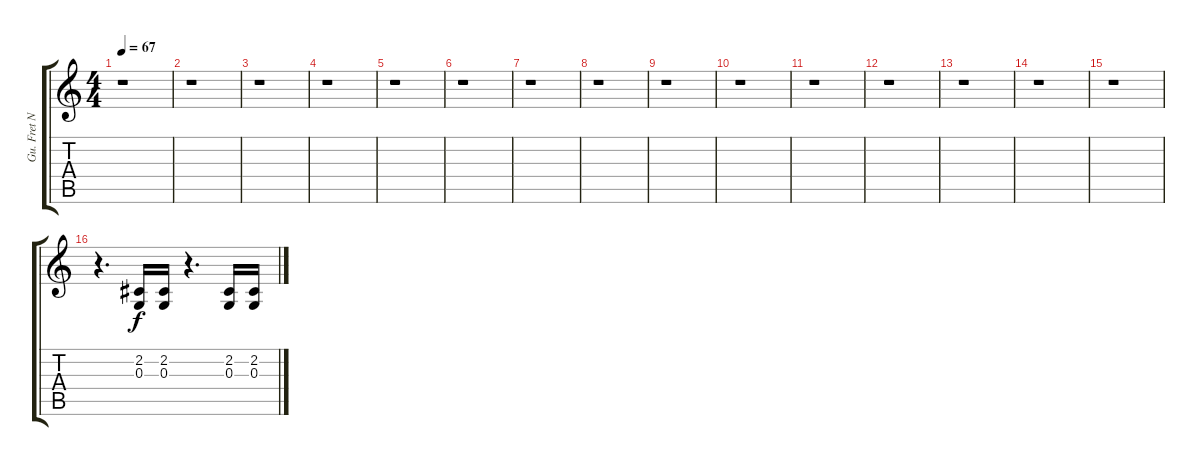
\track ("Gu. Fret Noise" "Gu. Fret N") {instrument guitarfretnoise}
\staff {score tabs}
\tuning (E4 B3 G3 D3 A2 E2) {hide}
\ts (4 4)
\tempo 67
\clef g2
\ks c
r.1{dy f} |
r.1 |
r.1 |
r.1 |
r.1 |
r.1 |
r.1 |
r.1 |
r.1 |
r.1 |
r.1 |
r.1 |
r.1 |
r.1 |
r.1 |
r.4{d} (2.2 0.3).16 (2.2 0.3).16 r.4{d} (2.2 0.3).16 (2.2 0.3).16
